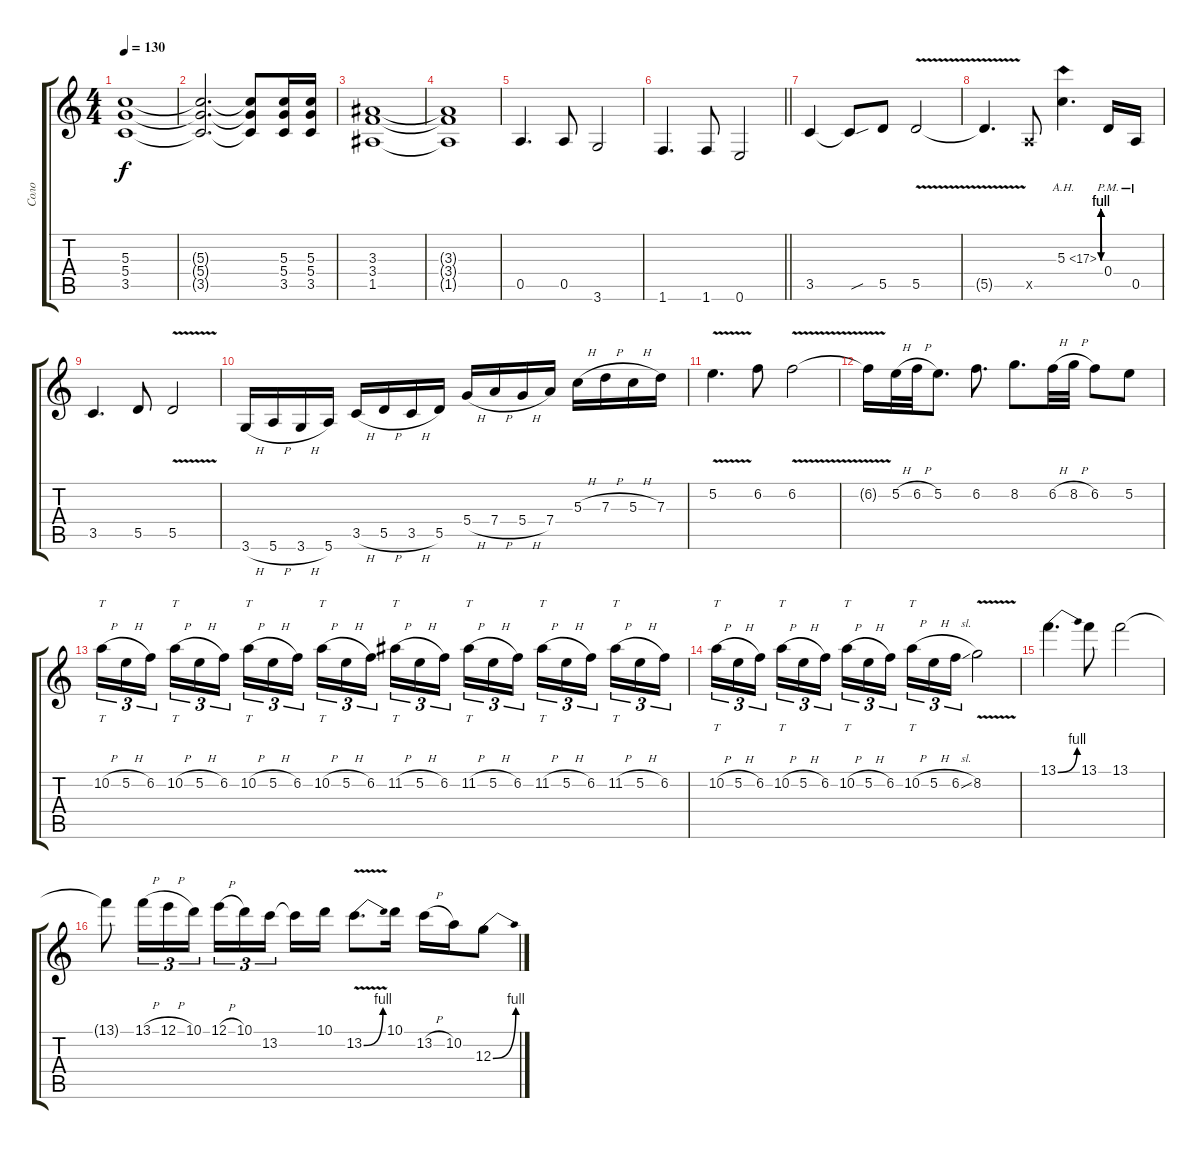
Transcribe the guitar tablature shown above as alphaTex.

\track ("Соло" "Соло") {instrument distortionguitar}
\staff {score tabs}
\tuning (E4 B3 G3 D3 A2 E2) {hide}
\ts (4 4)
\tempo 130
\clef g2
\ks c
(5.3 5.4 3.5).1{dy f} |
(5.3{t} 5.4{t} 3.5{t}).2{d} (5.3{t} 5.4{t} 3.5{t}).8 (5.3 5.4 3.5).16 (5.3 5.4 3.5).16 |
(3.3 3.4 1.5).1 |
(3.3{t} 3.4{t} 1.5{t}).1 |
0.5.4{d} 0.5.8 3.6.2 |
\barLineRight lightlight
1.6.4{d} 1.6.8 0.6.2 |
3.5.4 3.5{sou t}.8 5.5.8 5.5{v}.2 |
5.5{t}.4{d} 0.5{x}.8 5.3{be (custom 0 0 10 4 20 0 30 4 60 4) ah 12}.4{d} 0.4{pm}.16 0.5{pm}.16 |
3.5.4{d} 5.5.8 5.5{v}.2 |
3.6{h}.16 5.6{h}.16 3.6{h}.16 5.6.16 3.5{h}.16 5.5{h}.16 3.5{h}.16 5.5.16 5.4{h}.16 7.4{h}.16 5.4{h}.16 7.4.16 5.3{h}.16 7.3{h}.16 5.3{h}.16 7.3.16 |
5.2{v}.4{d} 6.2.8 6.2{v}.2 |
6.2{t}.16 5.2{h}.32 6.2{h}.32 5.2.8{d} 6.2.8{d} 8.2.8{d} 6.2{h}.32 8.2{h}.32 6.2.8 5.2.8 |
10.2{h}.16{tt tu (3 2)} 5.2{h}.16{tu (3 2)} 6.2.16{tu (3 2) beam splitsecondary} 10.2{h}.16{tt tu (3 2)} 5.2{h}.16{tu (3 2)} 6.2.16{tu (3 2)} 10.2{h}.16{tt tu (3 2)} 5.2{h}.16{tu (3 2)} 6.2.16{tu (3 2) beam splitsecondary} 10.2{h}.16{tt tu (3 2)} 5.2{h}.16{tu (3 2)} 6.2.16{tu (3 2)} 11.2{h}.16{tt tu (3 2)} 5.2{h}.16{tu (3 2)} 6.2.16{tu (3 2) beam splitsecondary} 11.2{h}.16{tt tu (3 2)} 5.2{h}.16{tu (3 2)} 6.2.16{tu (3 2)} 11.2{h}.16{tt tu (3 2)} 5.2{h}.16{tu (3 2)} 6.2.16{tu (3 2) beam splitsecondary} 11.2{h}.16{tt tu (3 2)} 5.2{h}.16{tu (3 2)} 6.2.16{tu (3 2)} |
10.2{h}.16{tt tu (3 2)} 5.2{h}.16{tu (3 2)} 6.2.16{tu (3 2) beam splitsecondary} 10.2{h}.16{tt tu (3 2)} 5.2{h}.16{tu (3 2)} 6.2.16{tu (3 2)} 10.2{h}.16{tt tu (3 2)} 5.2{h}.16{tu (3 2)} 6.2.16{tu (3 2) beam splitsecondary} 10.2{h}.16{tt tu (3 2)} 5.2{h}.16{tu (3 2)} 6.2{sl}.16{tu (3 2)} 8.2{v}.2 |
13.1{be (bend 0 0 60 4)}.4{d} 13.1.8 13.1.2 |
13.1{t}.8 13.1{h}.16{tu (3 2)} 12.1{h}.16{tu (3 2)} 10.1.16{tu (3 2)} 12.1{h}.16{tu (3 2)} 10.1.16{tu (3 2)} 13.2.16{tu (3 2) beam splitsecondary} 13.2{t}.16 10.1.16 13.2{be (bend 0 0 60 4) v}.8{d} 10.1.16 13.2{h}.16 10.2.16 12.3{be (bend 0 0 60 4)}.8
